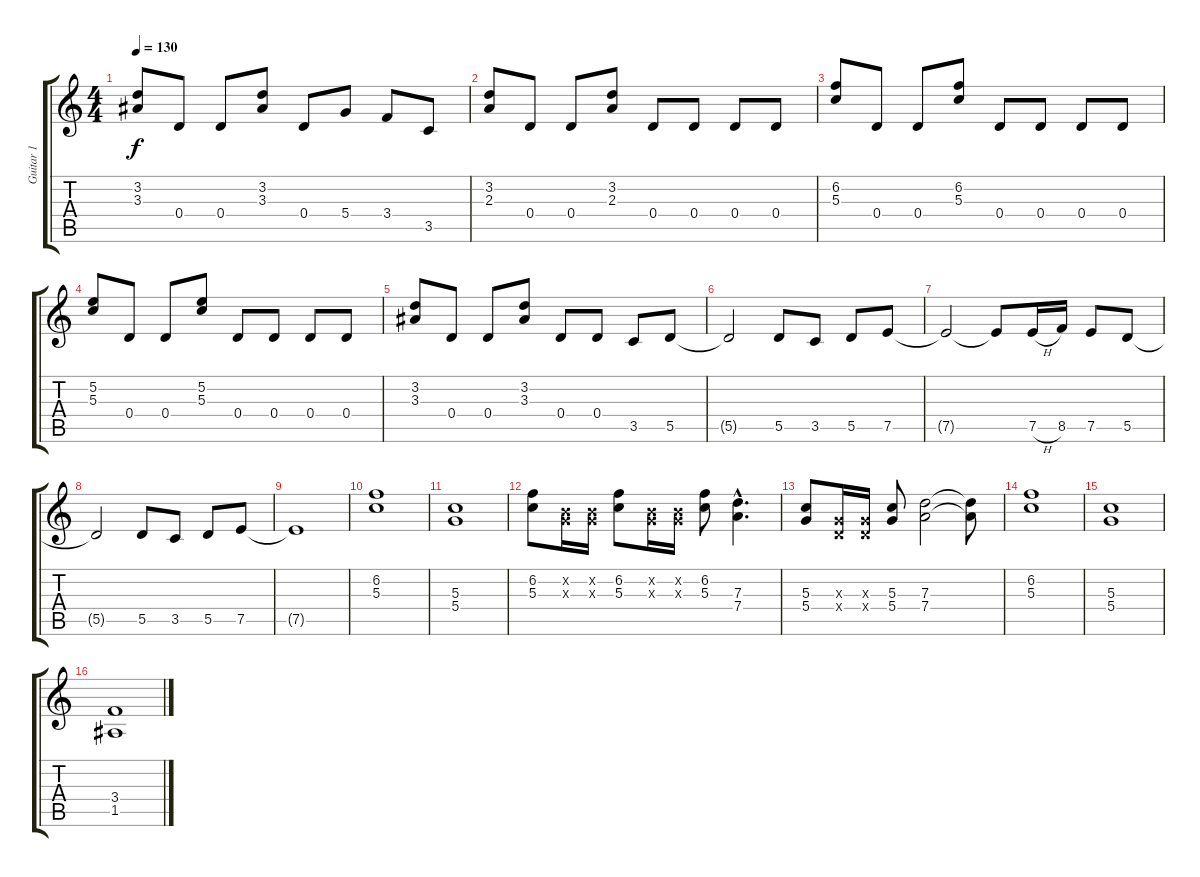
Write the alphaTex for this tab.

\track ("Guitar 1" "Guitar 1") {instrument overdrivenguitar}
\staff {score tabs}
\tuning (E4 B3 G3 D3 A2 E2) {hide}
\ts (4 4)
\tempo 130
\clef g2
\ks c
(3.2 3.3).8{dy f} 0.4.8 0.4.8 (3.2 3.3).8 0.4.8 5.4.8 3.4.8 3.5.8 |
(3.2 2.3).8 0.4.8 0.4.8 (3.2 2.3).8 0.4.8 0.4.8 0.4.8 0.4.8 |
(6.2 5.3).8 0.4.8 0.4.8 (6.2 5.3).8 0.4.8 0.4.8 0.4.8 0.4.8 |
(5.2 5.3).8 0.4.8 0.4.8 (5.2 5.3).8 0.4.8 0.4.8 0.4.8 0.4.8 |
(3.2 3.3).8 0.4.8 0.4.8 (3.2 3.3).8 0.4.8 0.4.8 3.5.8 5.5.8 |
5.5{t}.2 5.5.8 3.5.8 5.5.8 7.5.8 |
7.5{t}.2 7.5{t}.8 7.5{h}.16 8.5.16 7.5.8 5.5.8 |
5.5{t}.2 5.5.8 3.5.8 5.5.8 7.5.8 |
7.5{t}.1 |
(6.2 5.3).1 |
(5.3 5.4).1 |
(6.2 5.3).8 (0.2{x} 0.3{x}).16 (0.2{x} 0.3{x}).16 (6.2 5.3).8 (0.2{x} 0.3{x}).16 (0.2{x} 0.3{x}).16 (6.2 5.3).8 (7.3{hac} 7.4{hac}).4{d} |
(5.3 5.4).8 (0.3{x} 0.4{x}).16 (0.3{x} 0.4{x}).16 (5.3 5.4).8 (7.3 7.4).2 (7.3{t} 7.4{t}).8 |
(6.2 5.3).1 |
(5.3 5.4).1 |
(3.4 1.5).1
